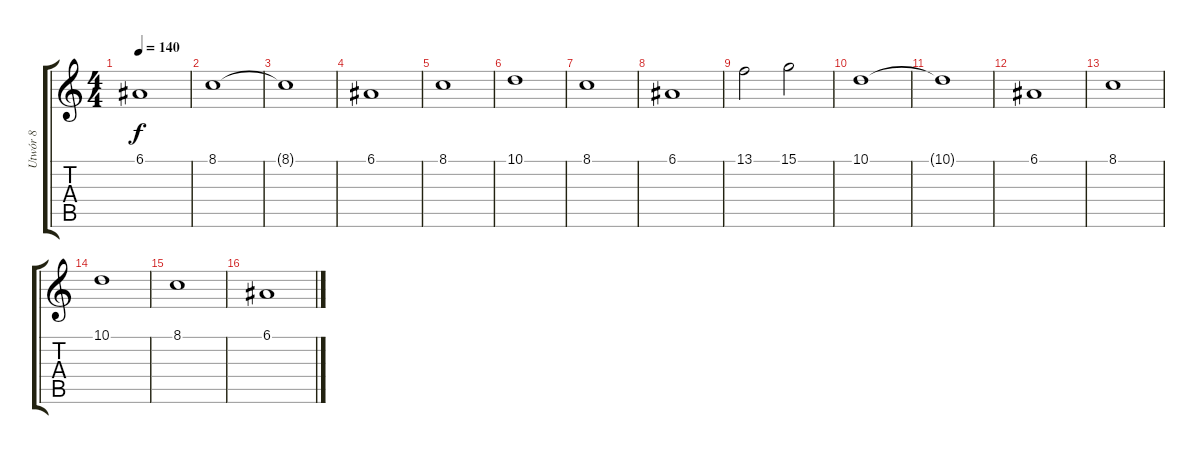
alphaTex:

\track ("Utwór 8" "Utwór 8") {instrument stringensemble1}
\staff {score tabs}
\tuning (E4 B3 G3 D3 A2 E2) {hide}
\ts (4 4)
\tempo 140
\clef g2
\ks c
6.1.1{dy f} |
8.1.1 |
8.1{t}.1 |
6.1.1 |
8.1.1 |
10.1.1 |
8.1.1 |
6.1.1 |
13.1.2 15.1.2 |
10.1.1 |
10.1{t}.1 |
6.1.1 |
8.1.1 |
10.1.1 |
8.1.1 |
6.1.1
